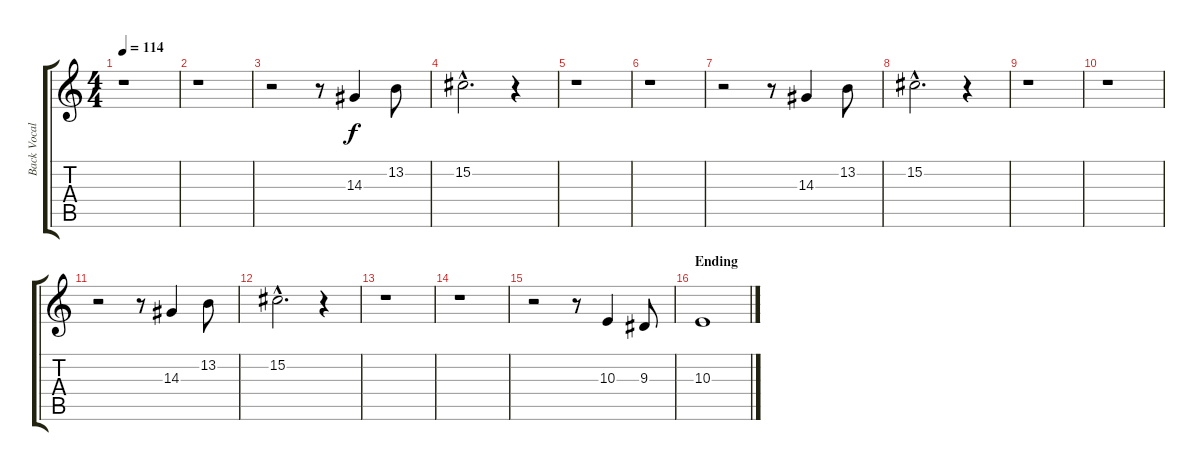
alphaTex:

\track ("Back Vocal" "Back Vocal") {instrument viola}
\staff {score tabs}
\tuning (Eb4 Bb3 Gb3 Db3 Ab2 Eb2) {hide}
\ts (4 4)
\tempo 114
\clef g2
\ks c
r.1{dy f} |
r.1 |
r.2 r.8 14.3.4 13.2.8 |
15.2{hac}.2{d} r.4 |
r.1 |
r.1 |
r.2 r.8 14.3.4 13.2.8 |
15.2{hac}.2{d} r.4 |
r.1 |
r.1 |
r.2 r.8 14.3.4 13.2.8 |
15.2{hac}.2{d} r.4 |
r.1 |
r.1 |
r.2 r.8 10.3.4{volume 12} 9.3.8 |
\section ("" "Ending")
10.3.1
